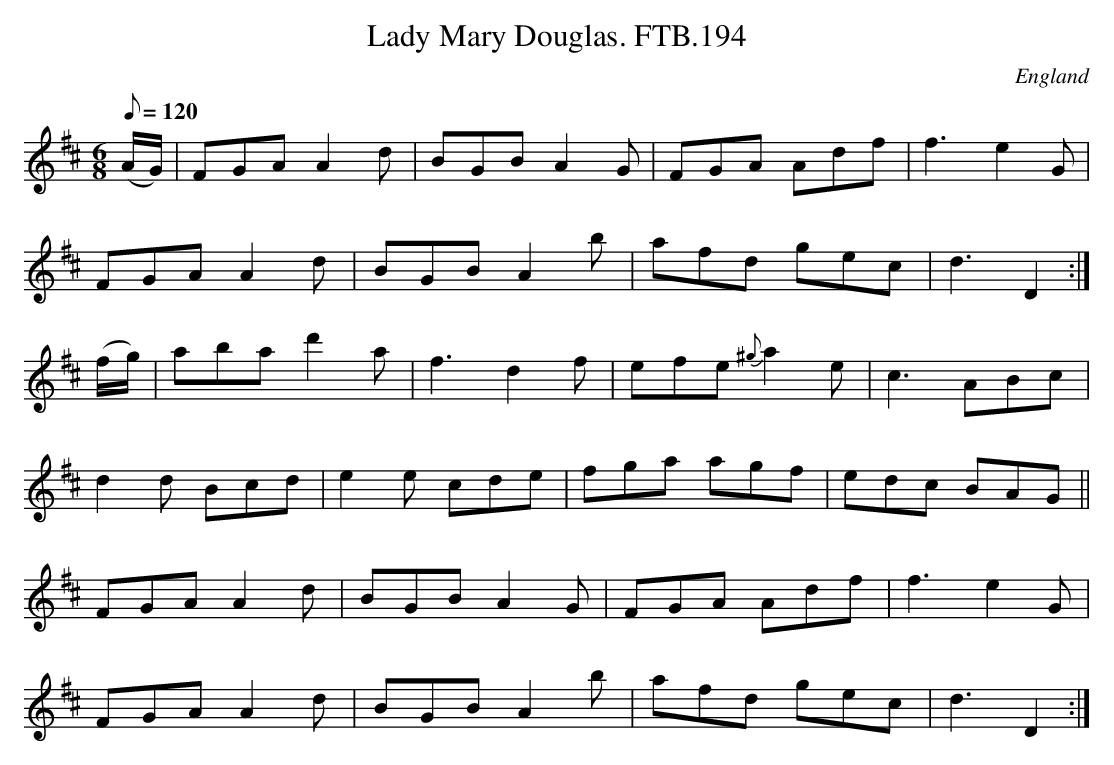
X:1
T:Lady Mary Douglas. FTB.194
M:6/8
Q:120
O:England
K:D major
(A/G/)|FGA A2d|BGB A2G|FGA Adf|f3 e2G|
FGA A2d|BGB A2b|afd gec|d3 D2:|
(f/g/)|aba d'2a|f3 d2f|efe {^g}a2e|c3 ABc|
d2d Bcd|e2e cde|fga agf|edc BAG||
FGA A2d|BGB A2G|FGA Adf|f3 e2G|
FGA A2d|BGB A2b|afd gec|d3 D2:|
